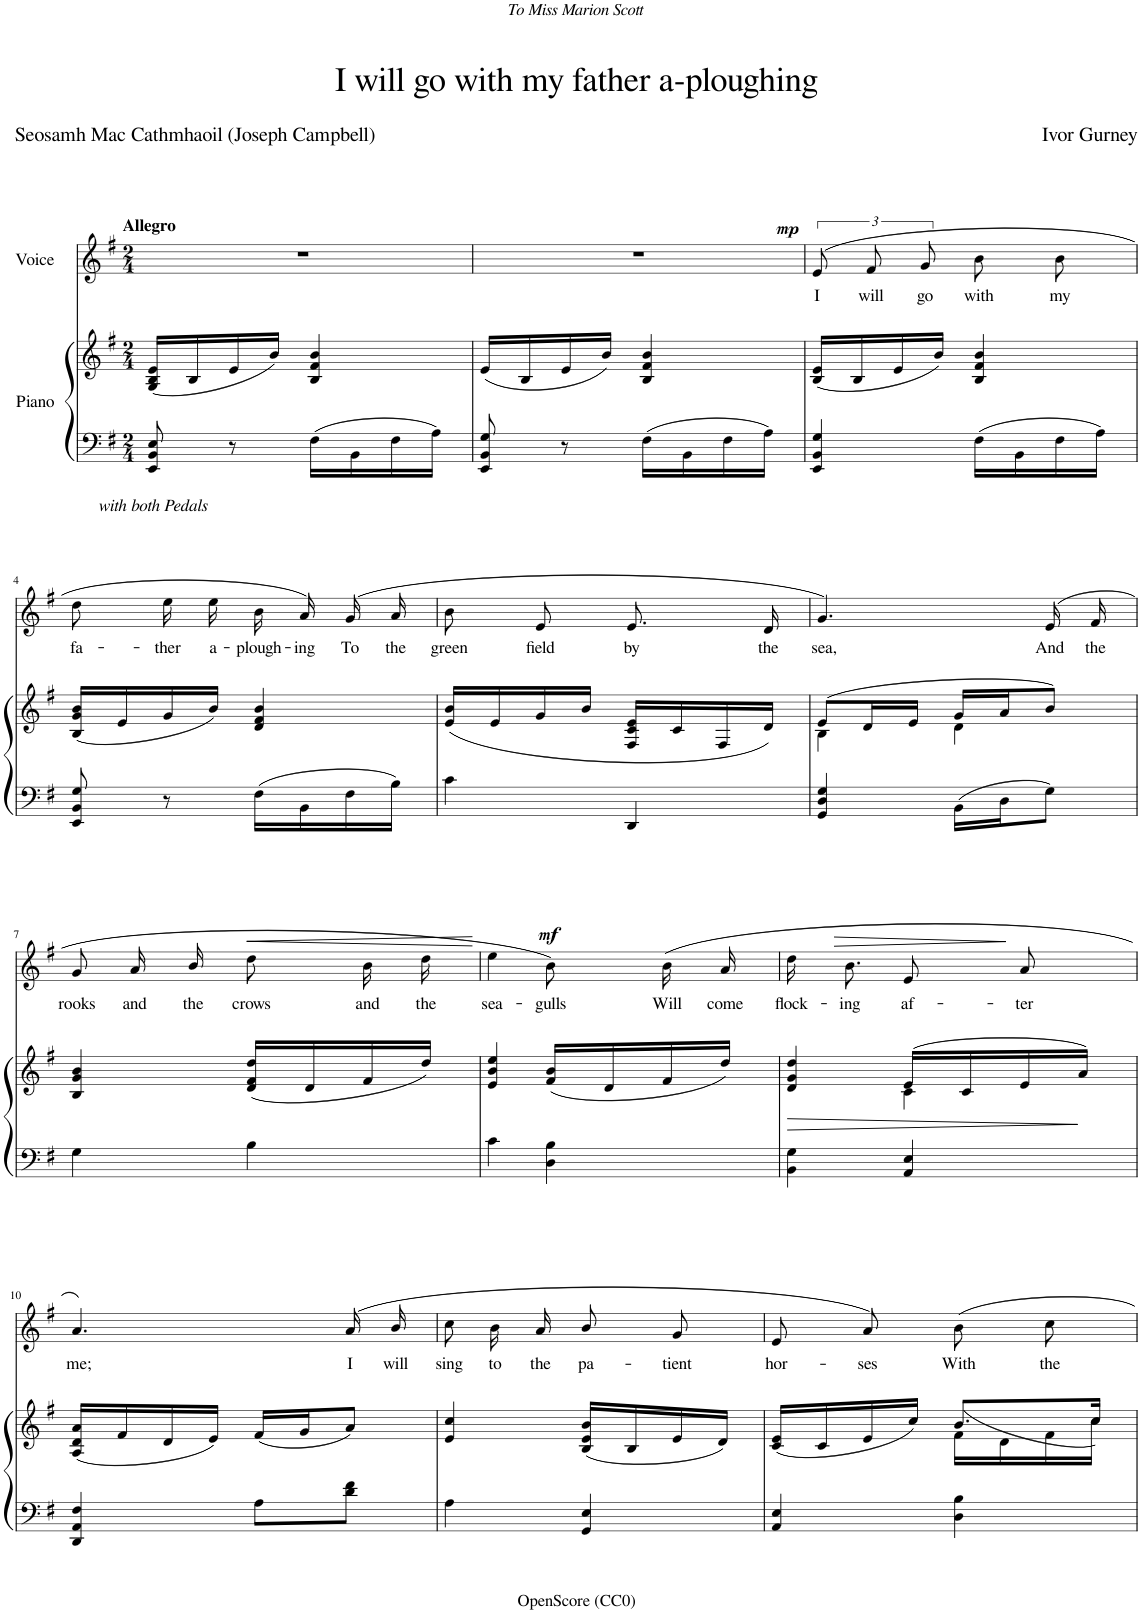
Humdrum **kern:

**kern	**kern	**dynam	**kern	**text	**dynam
*part2	*part2	*part2	*part1	*part1	*part1
*staff3	*staff2	*staff2/3	*staff1	*staff1	*staff1
*I"Piano	*	*	*I"Voice	*	*
*I'Pno	*	*	*	*	*
*clefF4	*clefG2	*	*clefG2	*	*
*k[f#]	*k[f#]	*	*k[f#]	*	*
*M2/4	*M2/4	*	*M2/4	*	*
=1	=1	=1	=1	=1	=1
!	!	!	!LO:TX:a:B:t=Allegro	!	!
!LO:TX:a:i:t=with both Pedals	!	!	!	!	!
8EE/ 8BB/ 8E/	(16G/ 16B/ 16e/LL	.	2r	.	.
.	16B/	.	.	.	.
8r	16e/	.	.	.	.
.	16b/JJ)	.	.	.	.
16F#\LL	4B/ 4f#/ 4b/	.	.	.	.
16BB\	.	.	.	.	.
16F#\	.	.	.	.	.
16A\JJ	.	.	.	.	.
=2	=2	=2	=2	=2	=2
8EE/ 8BB/ 8G/	(16e/LL	.	2r	.	.
.	16B/	.	.	.	.
8r	16e/	.	.	.	.
.	16b/JJ)	.	.	.	.
16F#\LL	4B/ 4f#/ 4b/	.	.	.	.
16BB\	.	.	.	.	.
16F#\	.	.	.	.	.
16A\JJ	.	.	.	.	.
=3	=3	=3	=3	=3	=3
!	!	!	!	!LO:LY:b	!LO:DY:b
4EE/ 4BB/ 4G/	(16B/ 16e/LL	.	(12e/L	I	mp
.	16B/	.	.	.	.
!	!	!	!	!LO:LY:b	!
.	.	.	12f#/	will	.
.	16e/	.	.	.	.
!	!	!	!	!LO:LY:b	!
.	.	.	12g/J	go	.
.	16b/JJ)	.	.	.	.
!	!	!	!	!LO:LY:b	!
16F#\LL	4B/ 4f#/ 4b/	.	8b\L	with	.
16BB\	.	.	.	.	.
!	!	!	!	!LO:LY:b	!
16F#\	.	.	8b\J	my	.
16A\JJ	.	.	.	.	.
!!LO:LB:g=z
=4	=4	=4	=4	=4	=4
!	!	!	!	!LO:LY:b	!
8EE/ 8BB/ 8G/	(16B/ 16g/ 16b/LL	.	8dd\L	fa-	.
.	16e/	.	.	.	.
!	!	!	!	!LO:LY:b	!
8r	16g/	.	16ee\L	-ther	.
!	!	!	!	!LO:LY:b	!
.	16b/JJ)	.	16ee\JJ	a-	.
!	!	!	!	!LO:LY:b	!
16F#\LL	4d/ 4f#/ 4b/	.	16b/LL	-plough-	.
!	!	!	!	!LO:LY:b	!
16BB\	.	.	16a/J)	-ing	.
!	!	!	!	!LO:LY:b	!
16F#\	.	.	(16g/L	To	.
!	!	!	!	!LO:LY:b	!
16B\JJ	.	.	16a/JJ	the	.
=5	=5	=5	=5	=5	=5
!	!	!	!	!LO:LY:b	!
4c\	(16e/ 16b/LL	.	8b/L	green	.
.	16e/	.	.	.	.
!	!	!	!	!LO:LY:b	!
.	16g/	.	8e/J	field	.
.	16b/JJ	.	.	.	.
!	!	!	!	!LO:LY:b	!
4DD/	16F#/ 16c/ 16e/LL	.	8.e/L	by	.
.	16c/	.	.	.	.
.	16F#/	.	.	.	.
!	!	!	!	!LO:LY:b	!
.	16d/JJ)	.	16d/Jk	the	.
=6	=6	=6	=6	=6	=6
*	*^	*	*	*	*
!	!	!	!	!	!LO:LY:b	!
4GG/ 4D/ 4G/	(8e/L	4B\	.	4.g/)	sea,	.
.	16d/L	.	.	.	.	.
.	16e/JJ	.	.	.	.	.
16BB\LL	16g/LL	4d\	.	.	.	.
16D\J	16a/J	.	.	.	.	.
!	!	!	!	!	!LO:LY:b	!
8G\J	8b/J)	.	.	(16e/LL	And	.
!	!	!	!	!	!LO:LY:b	!
.	.	.	.	16f#/JJ	the	.
*	*v	*v	*	*	*	*
!!LO:LB:g=z
=7	=7	=7	=7	=7	=7
!	!	!	!	!LO:LY:b	!
4G\	4B/ 4g/ 4b/	.	8g/L	rooks	.
!	!	!	!	!LO:LY:b	!
.	.	.	16a/L	and	.
!	!	!	!	!LO:LY:b	!
.	.	.	16b/JJ	the	.
!	!	!	!	!LO:LY:b	!LO:HP:b
4B\	(16d/ 16f#/ 16dd/LL	.	8dd\L	crows	<
.	16d/	.	.	.	.
!	!	!	!	!LO:LY:b	!
.	16f#/	.	16b\L	and	.
!	!	!	!	!LO:LY:b	!
.	16dd/JJ)	.	16dd\JJ	the	.
.	.	.	.	.	[
=8	=8	=8	=8	=8	=8
!	!	!	!	!LO:LY:b	!
4c\	4e/ 4b/ 4ee/	.	4ee\	sea-	.
!	!	!	!	!LO:LY:b	!LO:DY:b
4D\ 4B\	(16f#/ 16b/LL	.	8b/L)	-gulls	mf
.	16d/	.	.	.	.
!	!	!	!	!LO:LY:b	!
.	16f#/	.	(16b/L	Will	.
!	!	!	!	!LO:LY:b	!
.	16dd/JJ)	.	16a/JJ	come	.
=9	=9	=9	=9	=9	=9
!	!	!LO:HP:b	!	!LO:LY:b	!
*	*^	*	*	*	*
4BB\ 4G\	4d/ 4g/ 4dd/	4ryy	>	16dd\KL	flock-	.
!	!	!	!	!	!LO:LY:b	!LO:HP:b
.	.	.	.	8.b\J	-ing	>
!	!	!	!	!	!LO:LY:b	!
4AA/ 4E/	(16e/LL	4c\	.	8e/L	af-	.
.	16c/	.	.	.	.	.
!	!	!	!	!	!LO:LY:b	!
.	16e/	.	.	8a/J	-ter	]
.	16a/JJ)	.	]	.	.	.
*	*v	*v	*	*	*	*
!!LO:LB:g=z
=10	=10	=10	=10	=10	=10
!	!	!	!	!LO:LY:b	!
4DD/ 4AA/ 4F#/	(16A/ 16d/ 16a/LL	.	4.a/)	me;	.
.	16f#/	.	.	.	.
.	16d/	.	.	.	.
.	16e/JJ)	.	.	.	.
8A\L	(16f#/LL	.	.	.	.
.	16g/J	.	.	.	.
!	!	!	!	!LO:LY:b	!
8d\ 8f#\J	8a/J)	.	(16a/LL	I	.
!	!	!	!	!LO:LY:b	!
.	.	.	16b/JJ	will	.
=11	=11	=11	=11	=11	=11
!	!	!	!	!LO:LY:b	!
4A\	4e/ 4cc/	.	8cc\L	sing	.
!	!	!	!	!LO:LY:b	!
.	.	.	16b\L	to	.
!	!	!	!	!LO:LY:b	!
.	.	.	16a\JJ	the	.
!	!	!	!	!LO:LY:b	!
4GG/ 4E/	(16B/ 16e/ 16b/LL	.	8b/L	pa-	.
.	16B/	.	.	.	.
!	!	!	!	!LO:LY:b	!
.	16e/	.	8g/J	-tient	.
.	16d/JJ)	.	.	.	.
=12	=12	=12	=12	=12	=12
*	*^	*	*	*	*
!	!	!	!	!	!LO:LY:b	!
4AA/ 4E/	(<16c/ 16e/LL	4ryy	.	8e/L	hor-	.
.	16c/	.	.	.	.	.
!	!	!	!	!	!LO:LY:b	!
.	16e/	.	.	8a/J)	-ses	.
.	16cc/JJ)	.	.	.	.	.
!	!	!	!	!	!LO:LY:b	!
4D\ 4B\	(8.b/L	16f#\LL	.	8b\L	With	.
.	.	16d\	.	.	.	.
!	!	!	!	!	!LO:LY:b	!
.	.	16f#\	.	8cc\J	the	.
.	16cc/Jk	16cc\JJ)	.	.	.	.
*	*v	*v	*	*	*	*
=	=	=	=	=	=
*-	*-	*-	*-	*-	*-
